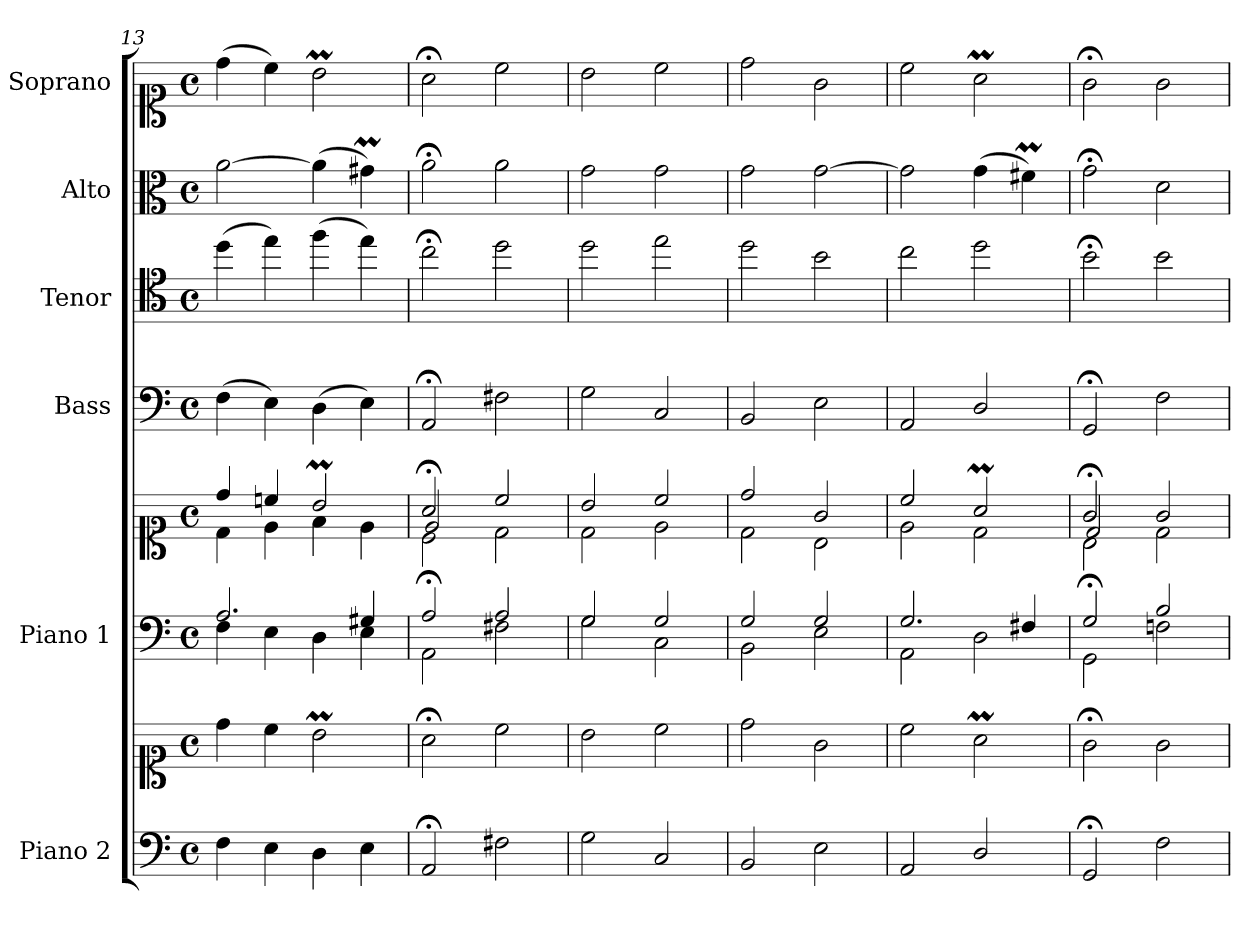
**kern	**kern	**kern	**kern	**kern	**kern	**kern	**kern
*part6	*part6	*part5	*part5	*part4	*part3	*part2	*part1
*staff8	*staff7	*staff6	*staff5	*staff4	*staff3	*staff2	*staff1
*I"Piano 2	*	*I"Piano 1	*	*I"Bass	*I"Tenor	*I"Alto	*I"Soprano
*I'Pno 2	*	*I'Pno 1	*	*I'B.	*I'T.	*I'A.	*I'S.
*clefF4	*clefC1	*clefF4	*clefC1	*clefF4	*clefC4	*clefC3	*clefC1
*	*	*	*	*	*ITrd7c12	*	*
*k[]	*k[]	*k[]	*k[]	*k[]	*k[]	*k[]	*k[]
*M4/4	*M4/4	*M4/4	*M4/4	*M4/4	*M4/4	*M4/4	*M4/4
*met(c)	*met(c)	*met(c)	*met(c)	*met(c)	*met(c)	*met(c)	*met(c)
=13	=13	=13	=13	=13	=13	=13	=13
*	*	*^	*^	*	*	*	*
4F\	4dd\	2.A/	4F\	4dd/	4d\	(4F\	(4d\	[>2a\	(4dd\
4E\	4cc\	.	4E\	4ccn/	4e\	4E\)	4e\)	.	4cc\)
4D\	2bm\	.	4D\	2bm/	4f\	(4D\	(4f\	(4a\]	2bm\
4E\	.	4G#X/	4E\	.	4e\	4E\)	4e\)	4g#Xm\)	.
=14	=14	=14	=14	=14	=14	=14	=14	=14	=14
*	*	*	*	*	*^	*	*	*	*
2AA;/	2a;<\	2A;/	2AA\	2a;</	2c\	2e/	2AA;</	2c;<\	2a;<\	2a;<\
2F#X\	2cc\	2A/	2F#X\	2cc/	2d\	2ryy	2F#X\	2d\	2a\	2cc\
*	*	*	*	*	*v	*v	*	*	*	*
=15	=15	=15	=15	=15	=15	=15	=15	=15	=15
2G\	2b\	2G/	2G\	2b/	2d\	2G\	2d\	2g\	2b\
2C/	2cc\	2G/	2C\	2cc/	2e\	2C/	2e\	2g\	2cc\
=16	=16	=16	=16	=16	=16	=16	=16	=16	=16
2BB/	2dd\	2G/	2BB\	2dd/	2d\	2BB/	2d\	2g\	2dd\
2E\	2g\	2G/	2E\	2g/	2B\	2E\	2B\	[>2g\	2g\
=17	=17	=17	=17	=17	=17	=17	=17	=17	=17
2AA/	2cc\	2.G/	2AA\	2cc/	2e\	2AA/	2c\	2g\]	2cc\
2D/	2aM\	.	2D\	2aM/	2d\	2D/	2d\	(4g\	2aM\
.	.	4F#X/	.	.	.	.	.	4f#Xm\)	.
=18	=18	=18	=18	=18	=18	=18	=18	=18	=18
*	*	*	*	*	*^	*	*	*	*
2GG;/	2g;<\	2G;/	2GG\	2g;</	2B\	2d/	2GG;</	2B;<\	2g;<\	2g;<\
2F\	2g\	2B/	2Fn\	2g/	2d\	2ryy	2F\	2B\	2d\	2g\
*	*	*v	*v	*	*	*	*	*	*	*
*	*	*	*v	*v	*v	*	*	*	*
=	=	=	=	=	=	=	=
*-	*-	*-	*-	*-	*-	*-	*-
